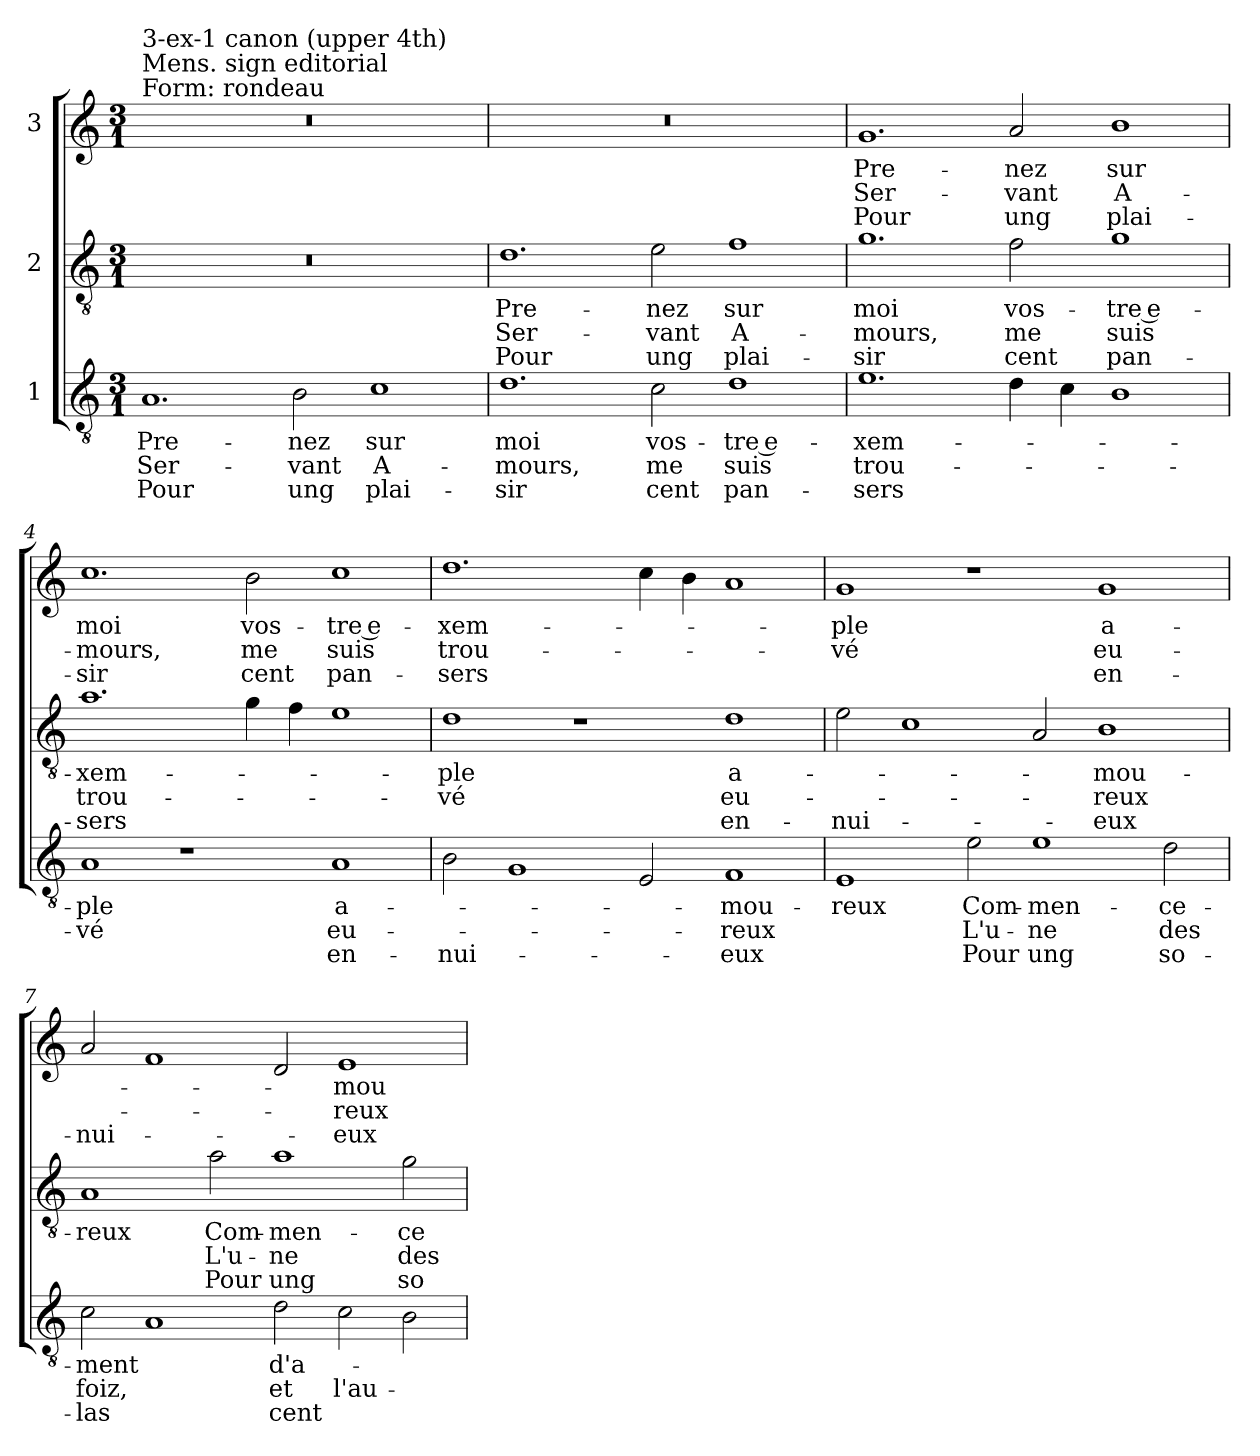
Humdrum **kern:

**kern	**text	**text	**text	**kern	**text	**text	**text	**kern	**text	**text	**text
*part3	*part3	*part3	*part3	*part2	*part2	*part2	*part2	*part1	*part1	*part1	*part1
*staff3	*staff3	*staff3	*staff3	*staff2	*staff2	*staff2	*staff2	*staff1	*staff1	*staff1	*staff1
*I"1	*	*	*	*I"2	*	*	*	*I"3	*	*	*
*clefGv2	*	*	*	*clefGv2	*	*	*	*clefG2	*	*	*
*k[]	*	*	*	*k[]	*	*	*	*k[]	*	*	*
*M3/1	*	*	*	*M3/1	*	*	*	*M3/1	*	*	*
=1	=1	=1	=1	=1	=1	=1	=1	=1	=1	=1	=1
!	!	!	!	!	!	!	!	!LO:TX:a:t=Form&colon; rondeau	!	!	!
!	!	!	!	!	!	!	!	!LO:TX:a:t=Mens. sign editorial	!	!	!
!	!	!	!	!	!	!	!	!LO:TX:a:t=3-ex-1 canon (upper 4th)	!	!	!
1.A	Pre-	Ser-	Pour	0.r	.	.	.	0.r	.	.	.
2B	-nez	-vant	ung	.	.	.	.	.	.	.	.
1c	sur	A-	plai-	.	.	.	.	.	.	.	.
=2	=2	=2	=2	=2	=2	=2	=2	=2	=2	=2	=2
1.d	moi	-mours,	-sir	1.d	Pre-	Ser-	Pour	0.r	.	.	.
2c	vos-	me	cent	2e	-nez	-vant	ung	.	.	.	.
1d	-tre e-	suis	pan-	1f	sur	A-	plai-	.	.	.	.
=3	=3	=3	=3	=3	=3	=3	=3	=3	=3	=3	=3
1.e	-xem-	trou-	-sers	1.g	moi	-mours,	-sir	1.g	Pre-	Ser-	Pour
4d	.	.	.	2f	vos-	me	cent	2a	-nez	-vant	ung
4c	.	.	.	.	.	.	.	.	.	.	.
1B	.	.	.	1g	-tre e-	suis	pan-	1b	sur	A-	plai-
=4	=4	=4	=4	=4	=4	=4	=4	=4	=4	=4	=4
1A	-ple	-vé	.	1.a	-xem-	trou-	-sers	1.cc	moi	-mours,	-sir
1r	.	.	.	.	.	.	.	.	.	.	.
.	.	.	.	4g	.	.	.	2b	vos-	me	cent
.	.	.	.	4f	.	.	.	.	.	.	.
1A	a-	eu-	en-	1e	.	.	.	1cc	-tre e-	suis	pan-
=5	=5	=5	=5	=5	=5	=5	=5	=5	=5	=5	=5
2B	.	.	-nui-	1d	-ple	-vé	.	1.dd	-xem-	trou-	-sers
1G	.	.	.	.	.	.	.	.	.	.	.
.	.	.	.	1r	.	.	.	.	.	.	.
2E	.	.	.	.	.	.	.	4cc	.	.	.
.	.	.	.	.	.	.	.	4b	.	.	.
1F	-mou-	-reux	-eux	1d	a-	eu-	en-	1a	.	.	.
=6	=6	=6	=6	=6	=6	=6	=6	=6	=6	=6	=6
1E	-reux	.	.	2e	.	.	-nui-	1g	-ple	-vé	.
.	.	.	.	1c	.	.	.	.	.	.	.
2e	Com-	L'u-	Pour	.	.	.	.	1r	.	.	.
1e	-men-	-ne	ung	2A	.	.	.	.	.	.	.
.	.	.	.	1B	-mou-	-reux	-eux	1g	a-	eu-	en-
2d	-ce-	des	so-	.	.	.	.	.	.	.	.
=7	=7	=7	=7	=7	=7	=7	=7	=7	=7	=7	=7
2c	-ment	foiz,	-las	1A	-reux	.	.	2a	.	.	-nui-
1A	.	.	.	.	.	.	.	1f	.	.	.
.	.	.	.	2a	Com-	L'u-	Pour	.	.	.	.
2d	d'a-	et	cent	1a	-men-	-ne	ung	2d	.	.	.
2c	.	l'au-	.	.	.	.	.	1e	-mou-	-reux	-eux
2B	.	.	.	2g	-ce-	des	so-	.	.	.	.
=	=	=	=	=	=	=	=	=	=	=	=
*-	*-	*-	*-	*-	*-	*-	*-	*-	*-	*-	*-
